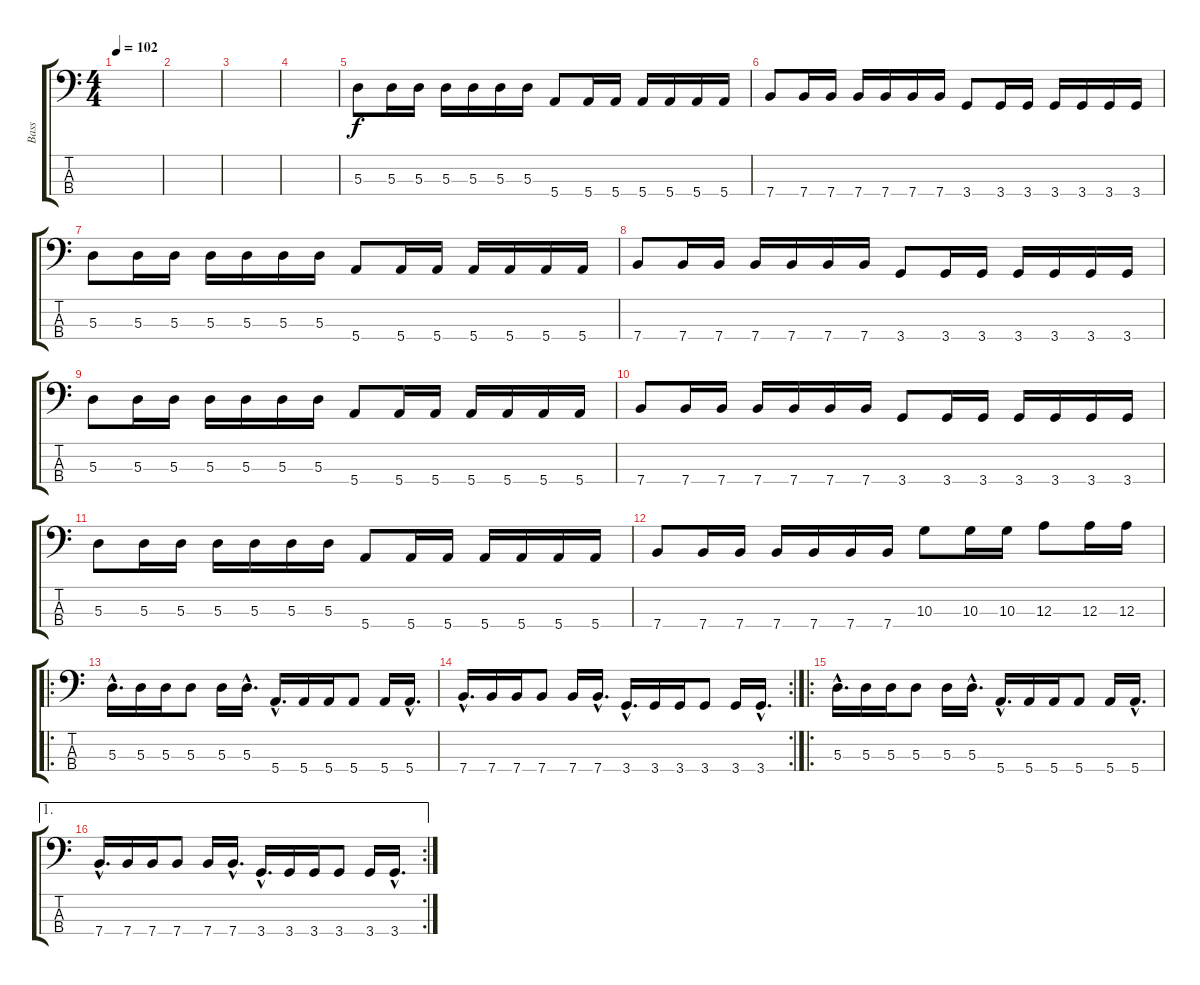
\track ("Bass" "Bass") {instrument slapbass2}
\staff {score tabs}
\tuning (G2 D2 A1 E1) {hide}
\ts (4 4)
\tempo 102
\clef f4
\ks c
|
|
|
|
5.3.8{dy f instrument slapbass2} 5.3.16 5.3.16 5.3.16 5.3.16 5.3.16 5.3.16 5.4.8 5.4.16 5.4.16 5.4.16 5.4.16 5.4.16 5.4.16 |
7.4.8 7.4.16 7.4.16 7.4.16 7.4.16 7.4.16 7.4.16 3.4.8 3.4.16 3.4.16 3.4.16 3.4.16 3.4.16 3.4.16 |
5.3.8 5.3.16 5.3.16 5.3.16 5.3.16 5.3.16 5.3.16 5.4.8 5.4.16 5.4.16 5.4.16 5.4.16 5.4.16 5.4.16 |
7.4.8 7.4.16 7.4.16 7.4.16 7.4.16 7.4.16 7.4.16 3.4.8 3.4.16 3.4.16 3.4.16 3.4.16 3.4.16 3.4.16 |
5.3.8 5.3.16 5.3.16 5.3.16 5.3.16 5.3.16 5.3.16 5.4.8 5.4.16 5.4.16 5.4.16 5.4.16 5.4.16 5.4.16 |
7.4.8 7.4.16 7.4.16 7.4.16 7.4.16 7.4.16 7.4.16 3.4.8 3.4.16 3.4.16 3.4.16 3.4.16 3.4.16 3.4.16 |
5.3.8 5.3.16 5.3.16 5.3.16 5.3.16 5.3.16 5.3.16 5.4.8 5.4.16 5.4.16 5.4.16 5.4.16 5.4.16 5.4.16 |
7.4.8 7.4.16 7.4.16 7.4.16 7.4.16 7.4.16 7.4.16 10.3.8 10.3.16 10.3.16 12.3.8 12.3.16 12.3.16 |
\ro
5.3{hac}.16{d} 5.3.16 5.3.16 5.3.8 5.3.16 5.3{hac}.16{d} 5.4{hac}.16{d} 5.4.16 5.4.16 5.4.8 5.4.16 5.4{hac}.16{d} |
\rc 2
7.4{hac}.16{d} 7.4.16 7.4.16 7.4.8 7.4.16 7.4{hac}.16{d} 3.4{hac}.16{d} 3.4.16 3.4.16 3.4.8 3.4.16 3.4{hac}.16{d} |
\ro
5.3{hac}.16{d} 5.3.16 5.3.16 5.3.8 5.3.16 5.3{hac}.16{d} 5.4{hac}.16{d} 5.4.16 5.4.16 5.4.8 5.4.16 5.4{hac}.16{d} |
\ae 1
\rc 2
7.4{hac}.16{d} 7.4.16 7.4.16 7.4.8 7.4.16 7.4{hac}.16{d} 3.4{hac}.16{d} 3.4.16 3.4.16 3.4.8 3.4.16 3.4{hac}.16{d}
